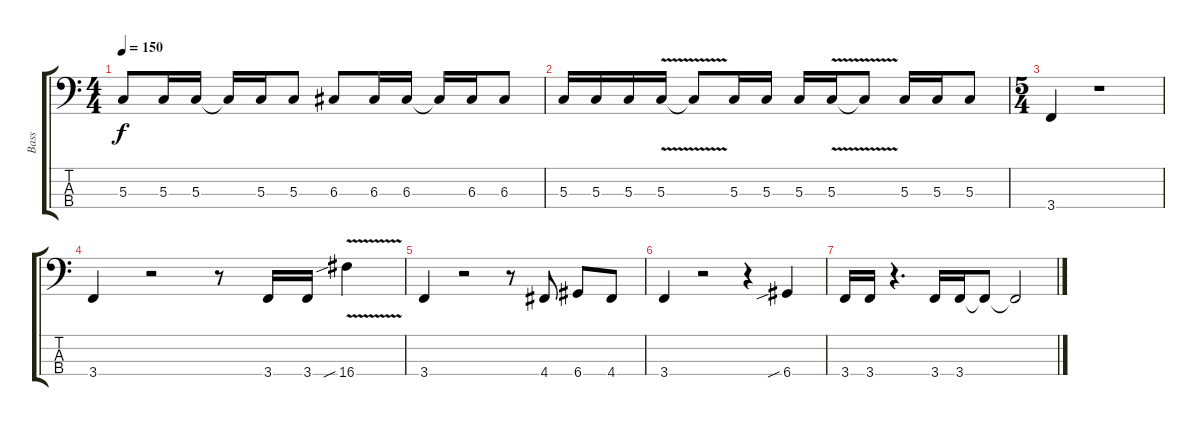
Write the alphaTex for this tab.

\track ("Bass" "Bass") {instrument electricbassfinger}
\staff {score tabs}
\tuning (F2 C2 G1 D1) {hide}
\ts (4 4)
\tempo 150
\clef f4
\ks c
5.3.8{dy f} 5.3.16 5.3.16 5.3{t}.16 5.3.16 5.3.8 6.3.8 6.3.16 6.3.16 6.3{t}.16 6.3.16 6.3.8 |
5.3.16 5.3.16 5.3.16 5.3{v}.16 5.3{t}.8 5.3.16 5.3.16 5.3.16 5.3{v}.16 5.3{t}.8 5.3.16 5.3.16 5.3.8 |
\ts (5 4)
3.4.4 r.1 |
3.4.4 r.2 r.8 3.4.16 3.4.16 16.4{v sib}.4 |
3.4.4 r.2 r.8 4.4.8 6.4.8 4.4.8 |
3.4.4 r.2 r.4 6.4{sib}.4 |
3.4.16 3.4.16 r.4{d} 3.4.16 3.4.16 3.4{t}.8 3.4{t}.2
